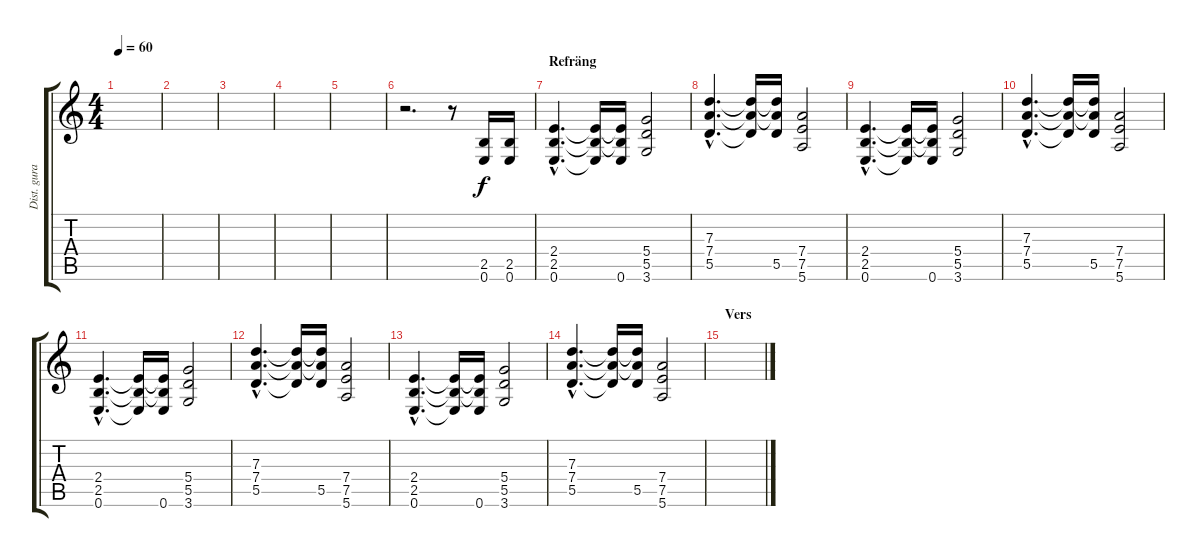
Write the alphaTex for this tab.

\track ("Dist. gura" "Dist. gura") {instrument distortionguitar}
\staff {score tabs}
\tuning (E4 B3 G3 D3 A2 E2) {hide}
\ts (4 4)
\tempo 60
\clef g2
\ks c
|
|
|
|
|
r.2{d} r.8 (2.5 0.6).16 (2.5 0.6).16 |
\section ("" "Refräng")
(2.4{hac} 2.5{hac} 0.6{hac}).4{d} (2.4{t} 2.5{t} 0.6{t}).16 (2.4{t} 2.5{t} 0.6).16 (5.4 5.5 3.6).2 |
(7.3{hac} 7.4{hac} 5.5{hac}).4{d} (7.3{t} 7.4{t} 5.5{t}).16 (7.3{t} 7.4{t} 5.5).16 (7.4 7.5 5.6).2 |
(2.4{hac} 2.5{hac} 0.6{hac}).4{d} (2.4{t} 2.5{t} 0.6{t}).16 (2.4{t} 2.5{t} 0.6).16 (5.4 5.5 3.6).2 |
(7.3{hac} 7.4{hac} 5.5{hac}).4{d} (7.3{t} 7.4{t} 5.5{t}).16 (7.3{t} 7.4{t} 5.5).16 (7.4 7.5 5.6).2 |
(2.4{hac} 2.5{hac} 0.6{hac}).4{d} (2.4{t} 2.5{t} 0.6{t}).16 (2.4{t} 2.5{t} 0.6).16 (5.4 5.5 3.6).2 |
(7.3{hac} 7.4{hac} 5.5{hac}).4{d} (7.3{t} 7.4{t} 5.5{t}).16 (7.3{t} 7.4{t} 5.5).16 (7.4 7.5 5.6).2 |
(2.4{hac} 2.5{hac} 0.6{hac}).4{d} (2.4{t} 2.5{t} 0.6{t}).16 (2.4{t} 2.5{t} 0.6).16 (5.4 5.5 3.6).2 |
(7.3{hac} 7.4{hac} 5.5{hac}).4{d} (7.3{t} 7.4{t} 5.5{t}).16 (7.3{t} 7.4{t} 5.5).16 (7.4 7.5 5.6).2 |
\section ("" "Vers")
